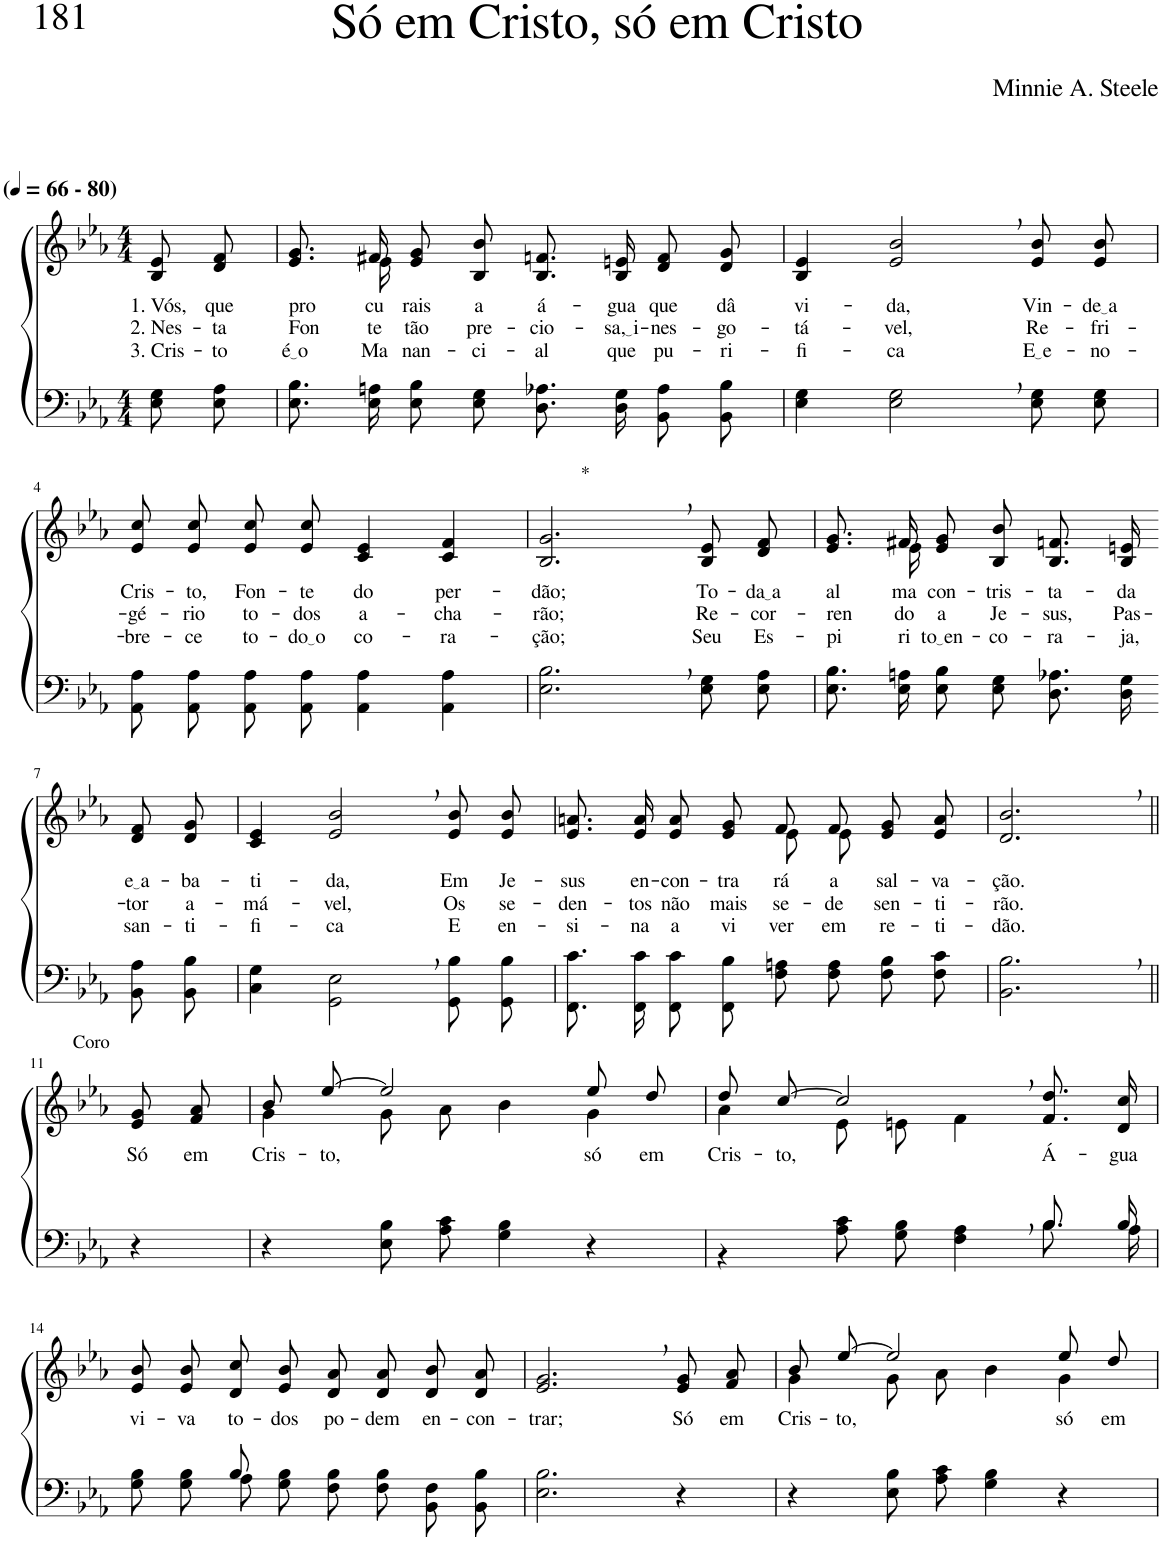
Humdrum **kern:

**kern	**kern	**text	**text	**text
*part2	*part1	*part1	*part1	*part1
*staff2	*staff1	*staff1	*staff1	*staff1
*I"Parte III e IV	*I"Parte I e II	*	*	*
*clefF4	*clefG2	*	*	*
*k[b-e-a-]	*k[b-e-a-]	*	*	*
*M4/4	*M4/4	*	*	*
*MM66	*MM66	*	*	*
=1	=1	=1	=1	=1
!	!LO:TX:a:B:t=(	!	!	!
!	!LO:TX:a:B:t=- 80)	!	!	!
!	!	!LO:LY:b	!LO:LY:b	!LO:LY:b
8E-\ 8G\L	8B-/ 8e-/L	1. Vós,	2. Nes-	3. Cris-
!	!	!LO:LY:b	!LO:LY:b	!LO:LY:b
8E-\ 8A-\J	8d/ 8f/J	que	-ta	-to
=2	=2	=2	=2	=2
!	!	!LO:LY:b	!LO:LY:b	!LO:LY:b
*	*^	*	*	*
8.E-\ 8.B-\L	8.e-/ 8.g/L	8.ryy	pro-	Fon-	é o
!	!	!	!LO:LY:b	!LO:LY:b	!LO:LY:b
16E-\ 16An\Jk	16f#X/Jk	16e-\	-cu-	-te	Ma-
!	!	!	!LO:LY:b	!LO:LY:b	!LO:LY:b
8E-\ 8B-\L	8e-/ 8g/L	2.ryy	-rais	tão	-nan-
!	!	!	!LO:LY:b	!LO:LY:b	!LO:LY:b
8E-\ 8G\J	8B-/ 8b-/J	.	a	pre-	-ci-
!	!	!	!LO:LY:b	!LO:LY:b	!LO:LY:b
8.D\ 8.A-X\L	8.B-/ 8.fn/L	.	á-	-cio-	-al
!	!	!	!LO:LY:b	!LO:LY:b	!LO:LY:b
16D\ 16G\Jk	16B-/ 16en/Jk	.	-gua	sa, i	que
!	!	!	!LO:LY:b	!LO:LY:b	!LO:LY:b
8BB-\ 8A-\L	8d/ 8f/L	.	que	-nes-	pu-
!	!	!	!LO:LY:b	!LO:LY:b	!LO:LY:b
8BB-\ 8B-\J	8d/ 8g/J	.	dâ	-go-	-ri-
*	*v	*v	*	*	*
=3	=3	=3	=3	=3
!	!	!LO:LY:b	!LO:LY:b	!LO:LY:b
4E-\ 4G\	4B-/ 4e-/	vi-	-tá-	-fi-
!	!	!LO:LY:b	!LO:LY:b	!LO:LY:b
2E-\, 2G\,	2e-/, 2b-/,	-da,	-vel,	-ca
!	!	!LO:LY:b	!LO:LY:b	!LO:LY:b
8E-\ 8G\L	8e-/ 8b-/L	Vin-	Re-	E e
!	!	!LO:LY:b	!LO:LY:b	!LO:LY:b
8E-\ 8G\J	8e-/ 8b-/J	de a	-fri-	-no-
!!LO:LB:g=z
=4	=4	=4	=4	=4
!	!	!LO:LY:b	!LO:LY:b	!LO:LY:b
8AA-\ 8A-\L	8e-/ 8cc/L	Cris-	-gé-	-bre-
!	!	!LO:LY:b	!LO:LY:b	!LO:LY:b
8AA-\ 8A-\J	8e-/ 8cc/J	-to,	-rio	-ce
!	!	!LO:LY:b	!LO:LY:b	!LO:LY:b
8AA-\ 8A-\L	8e-/ 8cc/L	Fon-	to-	to-
!	!	!LO:LY:b	!LO:LY:b	!LO:LY:b
8AA-\ 8A-\J	8e-/ 8cc/J	-te	-dos	do o
!	!	!LO:LY:b	!LO:LY:b	!LO:LY:b
4AA-\ 4A-\	4c/ 4e-/	do	a-	co-
!	!	!LO:LY:b	!LO:LY:b	!LO:LY:b
4AA-\ 4A-\	4c/ 4f/	per-	-cha-	-ra-
=5	=5	=5	=5	=5
!	!LO:TX:a:t=*	!	!	!
!	!	!LO:LY:b	!LO:LY:b	!LO:LY:b
2.E-\, 2.B-\,	2.B-/, 2.g/,	-dão;	-rão;	-ção;
!	!	!LO:LY:b	!LO:LY:b	!LO:LY:b
8E-\ 8G\L	8B-/ 8e-/L	To-	Re-	Seu
!	!	!LO:LY:b	!LO:LY:b	!LO:LY:b
8E-\ 8A-\J	8d/ 8f/J	da a	-cor-	Es-
=6	=6	=6	=6	=6
!	!	!LO:LY:b	!LO:LY:b	!LO:LY:b
*	*^	*	*	*
8.E-\ 8.B-\L	8.e-/ 8.g/L	8.ryy	al-	-ren-	-pi-
!	!	!	!LO:LY:b	!LO:LY:b	!LO:LY:b
16E-\ 16An\Jk	16f#X/Jk	16e-\	-ma	-do	-ri-
!	!	!	!LO:LY:b	!LO:LY:b	!LO:LY:b
8E-\ 8B-\L	8e-/ 8g/L	2ryy	con-	a	to en
!	!	!	!LO:LY:b	!LO:LY:b	!LO:LY:b
8E-\ 8G\J	8B-/ 8b-/J	.	-tris-	Je-	-co-
!	!	!	!LO:LY:b	!LO:LY:b	!LO:LY:b
8.D\ 8.A-X\L	8.B-/ 8.fn/L	.	-ta-	-sus,	-ra-
!	!	!	!LO:LY:b	!LO:LY:b	!LO:LY:b
16D\ 16G\Jk	16B-/ 16en/Jk	.	-da	Pas-	-ja,
*	*v	*v	*	*	*
!!LO:LB:g=z
=7-	=7-	=7-	=7-	=7-
!	!	!LO:LY:b	!LO:LY:b	!LO:LY:b
8BB-\ 8A-\L	8d/ 8f/L	e a	-tor	san-
!	!	!LO:LY:b	!LO:LY:b	!LO:LY:b
8BB-\ 8B-\J	8d/ 8g/J	-ba-	a-	-ti-
=8	=8	=8	=8	=8
!	!	!LO:LY:b	!LO:LY:b	!LO:LY:b
4C\ 4G\	4c/ 4e-/	-ti-	-má-	-fi-
!	!	!LO:LY:b	!LO:LY:b	!LO:LY:b
2GG\, 2E-\,	2e-/, 2b-/,	-da,	-vel,	-ca
!	!	!LO:LY:b	!LO:LY:b	!LO:LY:b
8GG\ 8B-\L	8e-/ 8b-/L	Em	Os	E
!	!	!LO:LY:b	!LO:LY:b	!LO:LY:b
8GG\ 8B-\J	8e-/ 8b-/J	Je-	se-	en-
=9	=9	=9	=9	=9
!	!	!LO:LY:b	!LO:LY:b	!LO:LY:b
*	*^	*	*	*
8.FF\ 8.c\L	8.e-/ 8.an/L	2ryy	-sus	-den-	-si-
!	!	!	!LO:LY:b	!LO:LY:b	!LO:LY:b
16FF\ 16c\Jk	16e-/ 16a/Jk	.	en-	-tos	-na
!	!	!	!LO:LY:b	!LO:LY:b	!LO:LY:b
8FF\ 8c\L	8e-/ 8a/L	.	-con-	não	a
!	!	!	!LO:LY:b	!LO:LY:b	!LO:LY:b
8FF\ 8B-\J	8e-/ 8g/J	.	-tra-	mais	vi-
!	!	!	!LO:LY:b	!LO:LY:b	!LO:LY:b
8F\ 8An\L	8f/L	8e-\L	-rá	se-	-ver
!	!	!	!LO:LY:b	!LO:LY:b	!LO:LY:b
8F\ 8A\J	8f/J	8e-\J	a	-de	em
!	!	!	!LO:LY:b	!LO:LY:b	!LO:LY:b
8F\ 8B-\L	8e-/ 8g/L	4ryy	sal-	sen-	re-
!	!	!	!LO:LY:b	!LO:LY:b	!LO:LY:b
8F\ 8c\J	8e-/ 8a/J	.	-va-	-ti-	-ti-
*	*v	*v	*	*	*
=10	=10	=10	=10	=10
!	!	!LO:LY:b	!LO:LY:b	!LO:LY:b
2.BB-\, 2.B-\,	2.d/, 2.b-/,	-ção.	-rão.	-dão.
!!LO:LB:g=z
=11||	=11||	=11||	=11||	=11||
!	!LO:TX:a:t=Coro	!	!	!
!	!	!LO:LY:b	!	!
4r	8e-/ 8g/L	Só	.	.
!	!	!LO:LY:b	!	!
.	8f/ 8a-/J	em	.	.
=12	=12	=12	=12	=12
*	*^	*	*	*
!	!	!	!LO:LY:b	!	!
4r	8b-/L	4g\	Cris-	.	.
!	!	!	!LO:LY:b	!	!
.	[8ee-/J	.	-to,	.	.
8E-\ 8B-\L	2ee-/]	8g\L	.	.	.
8A-\ 8c\J	.	8a-\J	.	.	.
4G\ 4B-\	.	4b-\	.	.	.
!	!	!	!LO:LY:b	!	!
4r	8ee-/L	4g\	só	.	.
!	!	!	!LO:LY:b	!	!
.	8dd/J	.	em	.	.
=13	=13	=13	=13	=13	=13
*^	*	*	*	*	*
!	!	!	!	!LO:LY:b	!	!
2.ryy	4r	8dd/L	4a-\	Cris-	.	.
!	!	!	!	!LO:LY:b	!	!
.	.	[8cc/J	.	-to,	.	.
.	8A-\ 8c\L	2cc,/]	8e-\L	.	.	.
.	8G\ 8B-\J	.	8en\J	.	.	.
.	4F\ 4A-\	.	4f\	.	.	.
!	!	!	!	!LO:LY:b	!	!
8.B-/L	8.B-\L	8.f/ 8.dd/L	4ryy	Á-	.	.
!	!	!	!	!LO:LY:b	!	!
16B-/Jk	16A-\Jk	16d/ 16cc/Jk	.	-gua	.	.
*	*	*v	*v	*	*	*
!!LO:LB:g=z
=14	=14	=14	=14	=14	=14
!	!	!	!LO:LY:b	!	!
4ryy	8G\ 8B-\L	8e-/ 8b-/L	vi-	.	.
!	!	!	!LO:LY:b	!	!
.	8G\ 8B-\J	8e-/ 8b-/J	-va	.	.
!	!	!	!LO:LY:b	!	!
8B-/	8A-\L	8d/ 8cc/L	to-	.	.
!	!	!	!LO:LY:b	!	!
2ryy	8G\ 8B-\J	8e-/ 8b-/J	-dos	.	.
!	!	!	!LO:LY:b	!	!
.	8F\ 8B-\L	8d/ 8a-/L	po-	.	.
!	!	!	!LO:LY:b	!	!
.	8F\ 8B-\J	8d/ 8a-/J	-dem	.	.
!	!	!	!LO:LY:b	!	!
.	8BB-\ 8F\L	8d/ 8b-/L	en-	.	.
!	!	!	!LO:LY:b	!	!
8ryy	8BB-\ 8B-\J	8d/ 8a-/J	-con-	.	.
=15	=15	=15	=15	=15	=15
!	!	!	!LO:LY:b	!	!
*v	*v	*	*	*	*
2.E-\ 2.B-\	2.e-/, 2.g/,	-trar;	.	.
!	!	!LO:LY:b	!	!
4r	8e-/ 8g/L	Só	.	.
!	!	!LO:LY:b	!	!
.	8f/ 8a-/J	em	.	.
=16	=16	=16	=16	=16
*	*^	*	*	*
!	!	!	!LO:LY:b	!	!
4r	8b-/L	4g\	Cris-	.	.
!	!	!	!LO:LY:b	!	!
.	[8ee-/J	.	-to,	.	.
8E-\ 8B-\L	2ee-/]	8g\L	.	.	.
8A-\ 8c\J	.	8a-\J	.	.	.
4G\ 4B-\	.	4b-\	.	.	.
!	!	!	!LO:LY:b	!	!
4r	8ee-/L	4g\	só	.	.
!	!	!	!LO:LY:b	!	!
.	8dd/J	.	em	.	.
*	*v	*v	*	*	*
=	=	=	=	=
*-	*-	*-	*-	*-
